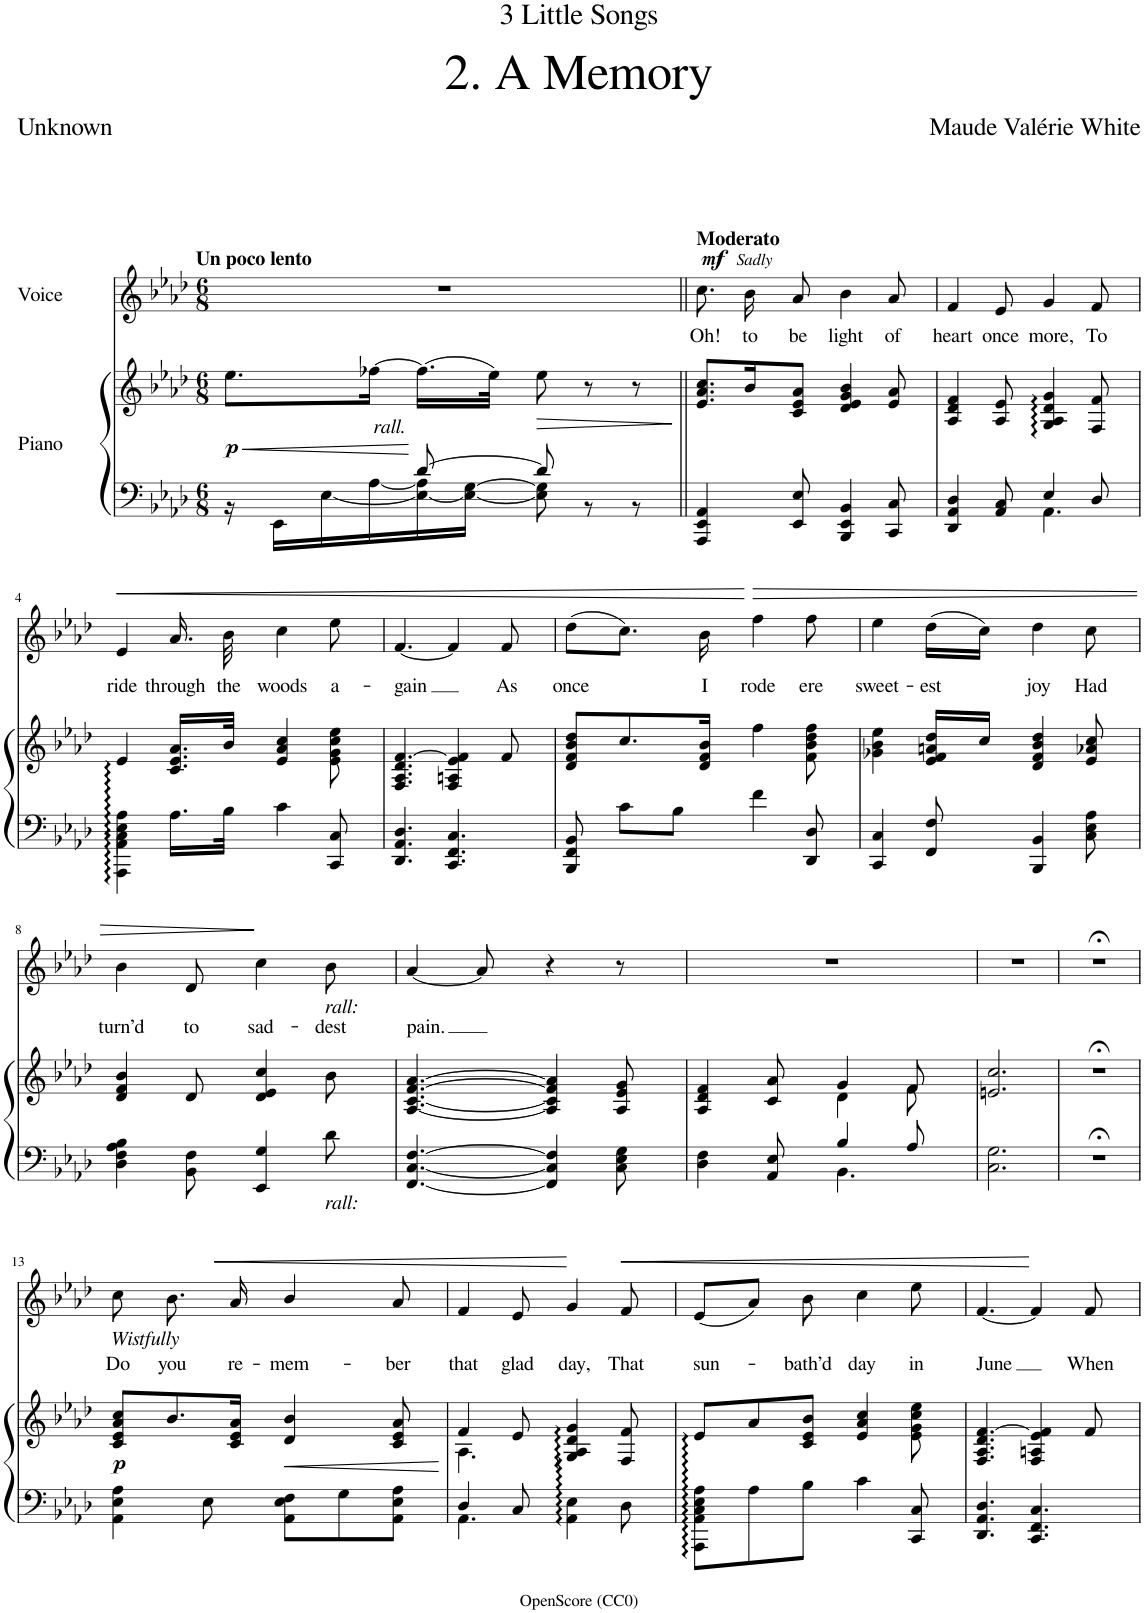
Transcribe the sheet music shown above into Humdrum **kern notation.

**kern	**kern	**dynam	**kern	**text	**dynam
*part2	*part2	*part2	*part1	*part1	*part1
*staff3	*staff2	*staff2/3	*staff1	*staff1	*staff1
*I"Piano	*	*	*I"Voice	*	*
*I'Pno	*	*	*	*	*
*clefF4	*clefG2	*	*clefG2	*	*
*k[b-e-a-d-]	*k[b-e-a-d-]	*	*k[b-e-a-d-]	*	*
*M6/8	*M6/8	*	*M6/8	*	*
=1	=1	=1	=1	=1	=1
*^	*	*	*	*	*
!	!	!	!	!LO:TX:a:B:t=Un poco lento	!	!
!	!	!	!LO:HP:b	!	!	!
!	!	!	!LO:DY:n=1:b	!	!	!
4ryy	16r	8.ee-\L	< p	2.r	.	.
.	16EE-\LL	.	.	.	.	.
.	[16E-\	.	.	.	.	.
!	!	!LO:TX:b:i:t=rall.	!	!	!	!
.	[16A-\	[16ff-X\Jk	.	.	.	.
[8d-/	16E-\_ 16A-\]	(16.ff-\LL]	[	.	.	.
.	16E-\_ [>16G\JJ	.	.	.	.	.
.	.	32ee-\JJk)	.	.	.	.
!	!	!	!LO:HP:b	!	!	!
8d-/]	8E-\] 8G\]	8ee-\	>	.	.	.
8ryy	8r	8r	.	.	.	.
8ryy	8r	8r	.	.	.	.
*v	*v	*	*	*	*	*
.	.	]	.	.	.
=2||	=2||	=2||	=2||	=2||	=2||
!	!	!	!LO:TX:a:B:t=Moderato	!	!
!	!	!	!	!LO:LY:b	!LO:DY:a
!	!	!	!	!	!LO:DY:n=1:a
4AAA-/ 4EE-/ 4AA-/	8.e-/ 8.a-/ 8.cc/L	.	8.cc\	Oh!	mf other-dynamics
!	!	!	!	!LO:LY:b	!
.	16b-/K	.	16b-\	to	.
!	!	!	!	!LO:LY:b	!
8EE-/ 8E-/	8c/ 8e-/ 8a-/J	.	8a-/	be	.
!	!	!	!	!LO:LY:b	!
4BBB-/ 4EE-/ 4BB-/	4d-/ 4e-/ 4g/ 4b-/	.	4b-\	light	.
!	!	!	!	!LO:LY:b	!
8CC/ 8C/	8e-/ 8a-/	.	8a-/	of	.
=3	=3	=3	=3	=3	=3
*^	*	*	*	*	*
!	!	!	!	!	!LO:LY:b	!
4DD-/ 4AA-/ 4D-/	4.ryy	4A-/ 4d-/ 4f/	.	4f/	heart	.
!	!	!	!	!	!LO:LY:b	!
8AA-/ 8C/	.	8A-/ 8e-/	.	8e-/	once	.
!	!	!	!	!	!LO:LY:b	!
4E-/	4.AA-\	4G/ 4A-/ 4d-/ 4g/	.	4g/	more,	.
!	!	!	!	!	!LO:LY:b	!
8D-/	.	8F/ 8f/	.	8f/	To	.
!!LO:LB:g=z
=4	=4	=4	=4	=4	=4	=4
!	!	!	!	!	!LO:LY:b	!LO:HP:b
4E-\ 4A-\	4AAA-\ 4AA-\ 4C\	4e-/	.	4e-/	ride	<
!	!	!	!	!	!LO:LY:b	!
2ryy	16.A-\LL	16.c/ 16.e-/ 16.a-/LL	.	16.a-/	through	.
!	!	!	!	!	!LO:LY:b	!
.	32B-\JJk	32b-/JJk	.	32b-\	the	.
!	!	!	!	!	!LO:LY:b	!
.	4c\	4e-/ 4a-/ 4cc/	.	4cc\	woods	.
!	!	!	!	!	!LO:LY:b	!
.	8CC/ 8C/	8e-\ 8g\ 8cc\ 8ee-\	.	8ee-\	a-	.
=5	=5	=5	=5	=5	=5	=5
!	!	!	!	!	!LO:LY:b	!
*v	*v	*	*	*	*	*
4.DD-/ 4.AA-/ 4.D-/	4.F/ 4.A-/ 4.d-/ [4.f/	.	[4.f/	-gain	.
4.CC/ 4.FF/ 4.C/	4F/ 4An/ 4e-/ 4f/]	.	4f/]	.	.
!	!	!	!	!LO:LY:b	!
.	8f/	.	8f/	As	.
=6	=6	=6	=6	=6	=6
!	!	!	!	!LO:LY:b	!
8BBB-/ 8FF/ 8BB-/	8d-/ 8f/ 8b-/ 8dd-/L	.	(8dd-\L	once	.
8c\L	8.cc/	.	8.cc\J)	.	.
8B-\J	.	.	.	.	.
!	!	!	!	!LO:LY:b	!
.	16d-/ 16f/ 16b-/Jk	.	16b-\	I	.
!	!	!	!	!LO:LY:b	!LO:HP:n=1:b
4f\	4ff\	.	4ff\	rode	[ >
!	!	!	!	!LO:LY:b	!
8DD-/ 8D-/	8f\ 8b-\ 8dd-\ 8ff\	.	8ff\	ere	.
=7	=7	=7	=7	=7	=7
!	!	!	!	!LO:LY:b	!
4CC/ 4C/	4g-X\ 4b-\ 4ee-\	.	4ee-\	sweet-	.
!	!	!	!	!LO:LY:b	!
8FF/ 8F/	16e-/ 16f/ 16an/ 16dd-/LL	.	(16dd-\LL	-est	.
.	16cc/JJ	.	16cc\JJ)	.	.
!	!	!	!	!LO:LY:b	!
4BBB-/ 4BB-/	4d-/ 4f/ 4b-/ 4dd-/	.	4dd-\	joy	.
!	!	!	!	!LO:LY:b	!
8C\ 8E-\ 8A-\	8e-/ 8a-X/ 8cc/	.	8cc\	Had	.
!!LO:LB:g=z
=8	=8	=8	=8	=8	=8
!	!	!	!	!LO:LY:b	!
4D-\ 4F\ 4A-\ 4B-\	4d-/ 4f/ 4b-/	.	4b-\	turn’d	.
!	!	!	!	!LO:LY:b	!
8BB-\ 8F\	8d-/	.	8d-/	to	.
!	!	!	!	!LO:LY:b	!
4EE-/ 4G/	4d-/ 4e-/ 4cc/	.	4cc\	sad-	]
!	!	!	!LO:TX:b:i:t=rall&colon;	!	!
!LO:TX:b:i:t=rall&colon;	!	!	!	!	!
!	!	!	!	!LO:LY:b	!
8d-\	8b-\	.	8b-\	-dest	.
=9	=9	=9	=9	=9	=9
!	!	!	!	!LO:LY:b	!
[4.FF/ [4.C/ [4.F/	[4.A-/ [4.c/ [>4.f/ [4.a-/	.	[4a-/	pain.	.
.	.	.	8a-/]	.	.
4FF/] 4C/] 4F/]	4A-/] 4c/] 4f/] 4a-/]	.	4r	.	.
8C\ 8E-\ 8G\	8A-/ 8e-/ 8g/	.	8r	.	.
=10	=10	=10	=10	=10	=10
*^	*^	*	*	*	*
4D-\ 4F\	4.ryy	4A-/ 4d-/ 4f/	4.ryy	.	2.r	.	.
8AA-/ 8E-/	.	8c/ 8a-/	.	.	.	.	.
4B-/	4.BB-\	4g/	4d-\	.	.	.	.
8A-/	.	8f/	8f\	.	.	.	.
*v	*v	*	*	*	*	*	*
*	*v	*v	*	*	*	*
=11	=11	=11	=11	=11	=11
2.C\ 2.G\	2.en/ 2.cc/	.	2.r	.	.
=12	=12	=12	=12	=12	=12
2.r;<	2.r;<	.	2.r;<	.	.
!!LO:LB:g=z
=13	=13	=13	=13	=13	=13
!	!	!	!LO:TX:b:i:t=Wistfully	!	!
!	!	!LO:DY:b	!	!LO:LY:b	!
4AA-\ 4E-\ 4A-\	8c/ 8e-/ 8a-/ 8cc/L	p	8cc\	Do	.
!	!	!	!	!LO:LY:b	!
.	8.b-/	.	8.b-\	you	.
8E-\	.	.	.	.	.
!	!	!	!	!LO:LY:b	!LO:HP:b
.	16c/ 16e-/ 16a-/Jk	.	16a-/	re-	<
!	!	!LO:HP:b	!	!LO:LY:b	!
8AA-\ 8E-\ 8F\L	4d-/ 4b-/	<	4b-/	-mem-	.
8G\	.	.	.	.	.
!	!	!	!	!LO:LY:b	!
8AA-\ 8E-\ 8A-\J	8c/ 8e-/ 8a-/	.	8a-/	-ber	.
.	.	[	.	.	.
=14	=14	=14	=14	=14	=14
*^	*^	*	*	*	*
!	!	!	!	!	!	!LO:LY:b	!
4D-/	4.AA-\	4f/	4.A-\	.	4f/	that	.
!	!	!	!	!	!	!LO:LY:b	!
8C/	.	8e-/	.	.	8e-/	glad	.
!	!	!	!	!	!	!LO:LY:b	!
4AA-\ 4E-\	4.ryy	4G/ 4A-/ 4d-/ 4g/	4.ryy	.	4g/	day,	[
!	!	!	!	!	!	!LO:LY:b	!LO:HP:b
8D-\	.	8F/ 8f/	.	.	8f/	That	<
*	*	*v	*v	*	*	*	*
=15	=15	=15	=15	=15	=15	=15
!	!	!	!	!	!LO:LY:b	!
8E-\ 8A-\	8AAA-\ 8AA-\ 8C\L	8e-/L	.	(8e-/L	sun-	.
2ryy	8A-\	8a-/	.	8a-/J)	.	.
!	!	!	!	!	!LO:LY:b	!
.	8B-\J	8c/ 8e-/ 8b-/J	.	8b-\	-bath’d	.
!	!	!	!	!	!LO:LY:b	!
.	4c\	4e-/ 4a-/ 4cc/	.	4cc\	day	.
!	!	!	!	!	!LO:LY:b	!
8ryy	8CC/ 8C/	8e-\ 8g\ 8cc\ 8ee-\	.	8ee-\	in	.
=16	=16	=16	=16	=16	=16	=16
!	!	!	!	!	!LO:LY:b	!
*v	*v	*	*	*	*	*
4.DD-/ 4.AA-/ 4.D-/	4.F/ 4.A-/ 4.d-/ [4.f/	.	[4.f/	June	.
4.CC/ 4.FF/ 4.C/	4F/ 4An/ 4e-/ 4f/]	.	4f/]	.	[
!	!	!	!	!LO:LY:b	!
.	8f/	.	8f/	When	.
=	=	=	=	=	=
*-	*-	*-	*-	*-	*-
